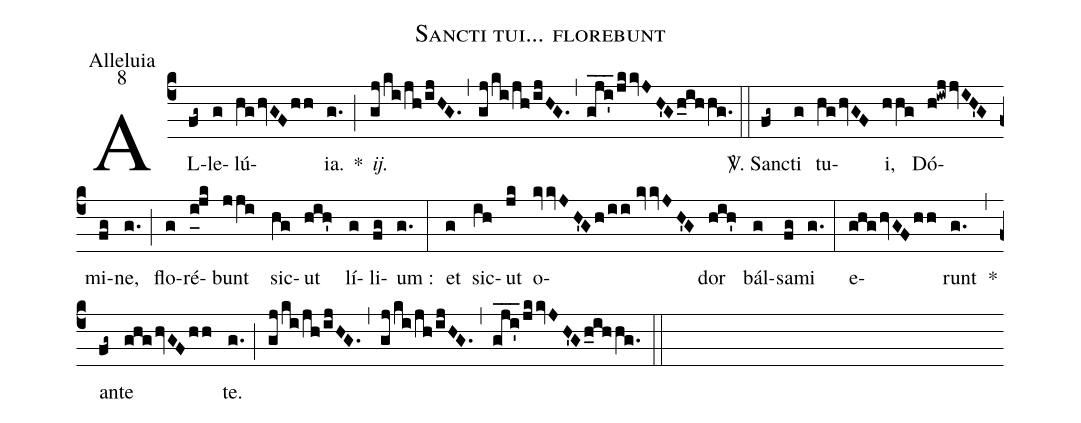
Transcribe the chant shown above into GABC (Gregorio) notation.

name:Sancti tui... florebunt;
office-part:Alleluia;
mode:8;
%%
(c4) AL(fg~)le(g)lú(hghvGFhh){ia}.(g.) *(;) <i>ij.</i>(gj/ki/jh/ijHG.) (,) (gj/ki/jh/ijHG.) (,) (gji'___/jkkvJH'Gh_ihhg.) (::) <sp>V/</sp>. San(fg~)cti(g) tu(hghvGF)i,(hhg) Dó(h!iwjjvIH'G)mi(fg)ne,(g.) (;) flo(g)ré(i_0[uh:l]jk)bunt(jji) sic(hg)ut(hih') lí(g)li(fg)um :(g.) (:) et(g) sic(ih)ut(jk) o(kvvJH'Gh/ii//kvvJH'G)dor(hih') bál(g)sa(fg)mi(g.) (:) e(ghghvGFhh)runt(g.) *(,) an(fg~)te(ghghvGFhh) te.(g.) (;) (gj/ki/jh/ijHG.) (,) (gj/ki/jh/ijHG.) (,) (gji'___/jkkvJH'Gh_ihhg.) (::)
